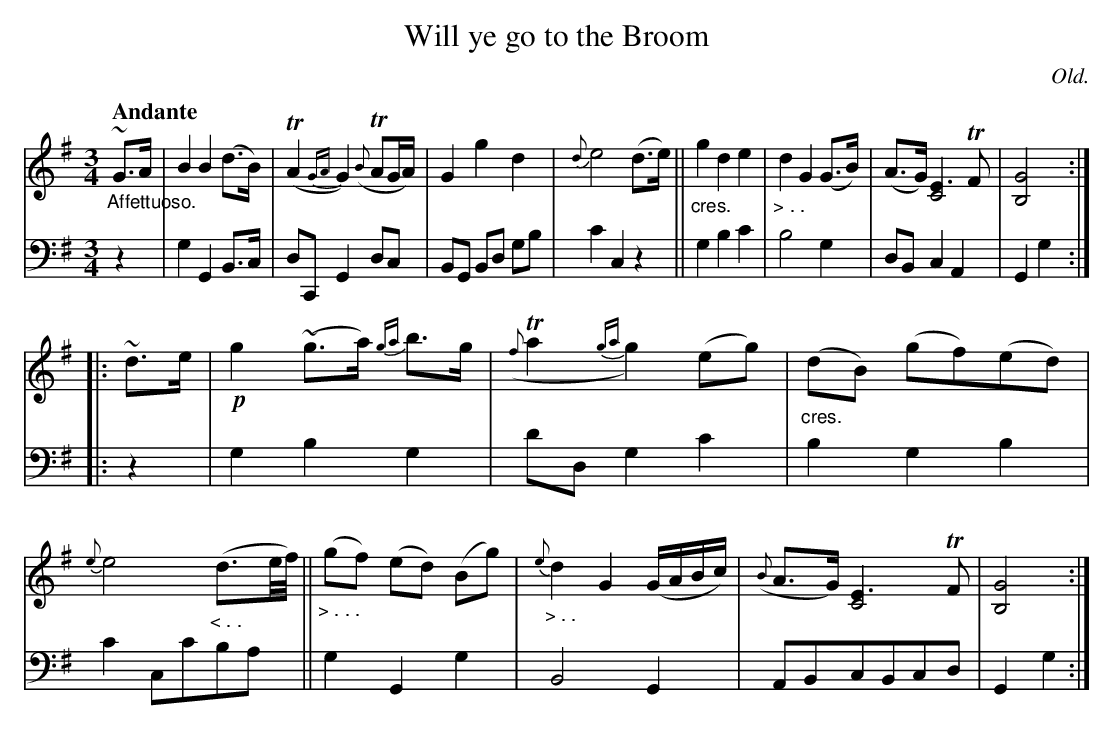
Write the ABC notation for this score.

X:1
T: Will ye go to the Broom
O: Old.
M: 3/4
L: 1/8
Q: "Andante"
K: G
V: 1 staves=2
"_Affettuoso."~G>A |\
B2 B2 (d>B) | (TA2 {GA}G2) ({B}TAG/A/) | G2 g2 d2 | {d}e4 (d>e) ||\
"_cres."g2 d2 e2 | "_> . ."d2 G2 (G>B) | (A>G) [E3C4]TF | [G4B,4] :|
|: ~d>e |\
!p!g2 (~g>a) {ga}b>g | ({f}Ta2 {ga}g2) (eg) | ("_cres."dB) (gf)(ed) | {e}e4 ("_< . ."d3/e//f//) ||\
"_> . . ."(gf) (ed) (Bg) | "_> . ."{e}d2 G2 (G/A/B/c/) | ({B}A>G) [E3C4] TF | [G4B,4] :|
V: 2 clef=bass middle=d
z2 |\
g2 G2 B>c | dC G2 dc | BG Bd gb | c'2 c2 z2 ||\
g2 b2 c'2 | b4 g2 | dB c2 A2 | G2 g2 :| |: z2 |
g2 b2 g2 | d'd g2 c'2 | b2 g2 b2 | c'2 cc'ba ||\
g2 G2 g2 | B4 G2 | ABcBcd | G2 g2 :|
